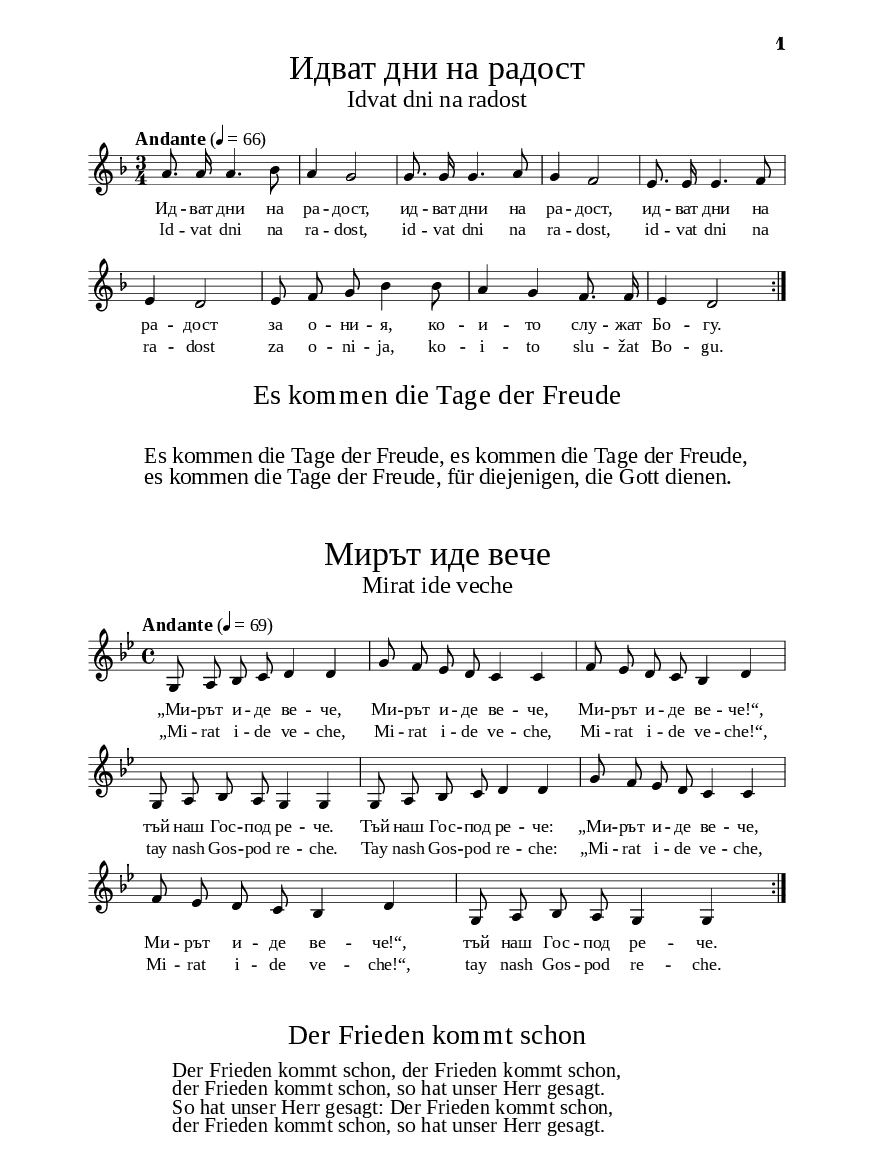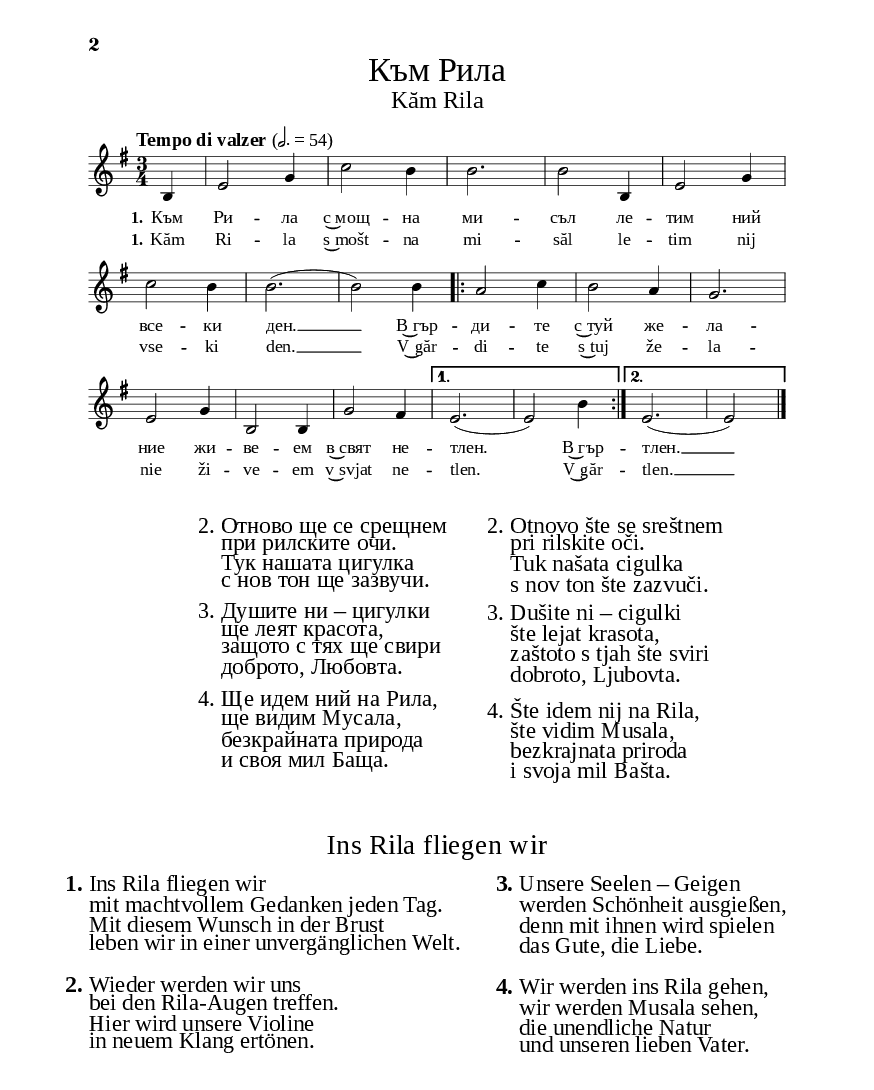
\version "2.24.4"

% include paper part and global functions
\include "include/globals.ily"

\bookpart {
  \label #'ref056_1
  \tocItem \markup "Идват дни на радост – Idvat dni na radost"
  \include "include/bookpart-paper.ily"
  \score {
    \include "include/score-layout.ily"

    \new Voice \absolute  {
      \clef treble
      \key d \minor
      \time 3/4
      \autoBeamOff
      \tempoFunc "Andante" 4 "66"
      a'8. a'16 a'4. bes'8 | a'4 g'2 | g'8. g'16 g'4. a'8 |
      g'4 f'2 | e'8. e'16 e'4. f'8 | e'4 d'2 |
      e'8 f'8 g'8 bes'4 bes'8 | a'4 g'4 f'8. f'16 | e'4 d'2 | \bar ":|."
    }

    \addlyrics {
      Ид -- ват дни на ра -- дост, ид -- ват дни на
      ра -- дост, ид -- ват дни на ра -- дост
      за о -- ни -- я, ко -- и -- то слу -- жат Бо -- гу.
    }

    \addlyrics {
      Id -- vat dni na ra -- dost, id -- vat dni na
      ra -- dost, id -- vat dni na ra -- dost
      za o -- ni -- ja, ko -- i -- to slu -- žat Bo -- gu.
    }


    \header {
      title = \titleFunc "Идват дни на радост" "Idvat dni na radost"
    }

    \midi{}

  } % score

  % include foreign translation(s) of the song
  \markup \vspace #1
  \version "2.24.4"

\markup \fill-line { \fontsize #deTitleFontSize "Es kommen die Tage der Freude" }
\markup \null
\markup \null
\markup \abs-fontsize #11 \override #`(baseline-skip . ,deCoupletBaselineSkip) {
  \fill-line {
    \hspace #0.1
    \column {
      \vspace #1
      \line {
        \bold "  "
        \column {   
      "Es kommen die Tage der Freude, es kommen die Tage der Freude,"
      "es kommen die Tage der Freude, für diejenigen, die Gott dienen."
     
        }
      }
    }\hspace #0.1
  }
}

  \markup \vspace #2
  \label #'ref155_2
  \tocItem \markup "Мирът иде вече – Mirat ide veche"
  \include "include/bookpart-paper.ily"
  \score {
    \include "include/score-layout.ily"

    \new Voice \relative c' {
      \clef treble
      \key g \minor
      \time 4/4
      \tempoFunc "Andante" 4 "69"
      \autoBeamOff
      \repeat volta 2 {
        g8 a bes c d4 d4 | g8 f es d c4 c |

        f8 es d c bes 4 d 4 \break | g,8 a bes a g4 g4 |

        g8 a bes c d4 d4 | g8 f es d c4 c | \break

        f8 es d c bes 4 d 4 |  g,8 a bes a g4 g4 |
      }
    }

    \addlyrics {
      „Ми -- рът и -- де ве -- че, Ми -- рът и -- де ве -- че, Ми -- рът и -- де ве -- че!“,
      тъй наш Гос -- под ре -- че.
      Tъй наш Гос -- под ре -- че: „Ми -- рът и -- де ве -- че, Ми -- рът и -- де ве -- че!“,
      тъй наш Гос -- под ре -- че.
    }
    \addlyrics {
      „Mi -- rat i -- de ve -- che, Mi -- rat i -- de ve -- che, Mi -- rat i -- de ve -- che!“,
      tay nash Gos -- pod re -- che.
      Tay nash Gos -- pod re -- che: „Mi -- rat i -- de ve -- che, Mi -- rat i -- de ve -- che!“,
      tay nash Gos -- pod re -- che.}

      \header {
        title = \titleFunc "Мирът иде вече" "Mirat ide veche"
      }

      \midi{}

    } % score

    \markup \vspace #2

    % include foreign translation(s) of the song
    \version "2.24.3"

\markup \fill-line { \fontsize #deTitleFontSize "Der Frieden kommt schon" }
\markup \null
\markup \null
\markup \fontsize #deCoupletFontSize {
  \hspace #10
  \override #`(baseline-skip . ,deCoupletBaselineSkip)

  \column {
    \line { " " Der Frieden kommt schon,  der Frieden kommt schon, }
     \line { " " der Frieden kommt schon, so hat unser Herr gesagt.  }

    \line { " "So hat unser Herr gesagt: Der Frieden kommt schon, }
  \line {" "der Frieden kommt schon, so hat unser Herr gesagt. }

  }
}


    \label #'ref056_2
    \tocItem \markup "Към Рила – Kăm Rila"

    \include "include/bookpart-paper.ily"
    \score {
      \include "include/score-layout.ily"

      \new Voice \absolute  {
        \clef treble
        \key e \minor
        \time 3/4
        \tempoFunc "Tempo di valzer" 2. "54"
        \partial 4 b4 | e'2 g'4 | c''2 b'4 | b'2. | b'2 b4 | e'2 g'4 | \break
        c''2 b'4 | b'2. ( | b'2 ) b'4 |
        \repeat volta 2 {
          a'2 c''4 | b'2 a'4 | g'2. \break
          e'2 g'4 | b2 b4 | g'2 fis'4
        }
        \alternative {
          { e'2. ( | e'2 ) b'4 | }
          { e'2. ( | e'2 ) \bar "|." }
        }
      }

      \addlyrics {
        \set stanza = "1." Към Ри -- ла с~мощ -- на ми -- съл ле -- тим ний
        все -- ки ден. __ В~гър -- ди -- те с~туй же -- ла --
        ние жи -- ве -- ем в~свят не -- тлен. В~гър -- тлен. __
      }

      \addlyrics {
        \set stanza = "1." Kăm Ri -- la s~mošt -- na mi -- săl le -- tim nij
        vse -- ki den. __ V~găr -- di -- te s~tuj že -- la --
        nie ži -- ve -- em v~svjat ne -- tlen. V~găr -- tlen. __
      }

      \header {
        title = \titleFunc "Към Рила" "Kăm Rila"
      }

      \midi{}

    } % score
    \markup \empty-two

    \markup \abs-fontsize #11 {
      \hspace #15
      \override #`(baseline-skip . ,bgCoupletBaselineSkip)
      \column {

        \line { 2. Отново ще се срещнем  }
        \line {   "   " при рилските очи. }
        \line {   "   " Тук нашата цигулка }
        \line {   "   " с нов тон ще зазвучи. }

        \vspace #0.5
        \line { 3. Душите ни  – цигулки }
        \line {   "   " ще леят красота, }
        \line {   "   " защото с тях ще свири  }
        \line {   "   " доброто, Любовта. }
        \vspace #0.5
        \line { 4. Ще идем ний на Рила, }
        \line {   "   " ще видим Мусала, }
        \line {   "   " безкрайната природа  }
        \line {   "   " и своя мил Баща. }
      }

      \hspace #5
      \override #`(baseline-skip . ,bgCoupletBaselineSkip)
      \column {

        \line { 2. Otnovo šte se sreštnem  }
        \line {   "   " pri rilskite oči. }
        \line {   "   " Tuk našata cigulka }
        \line {   "   " s nov ton šte zazvuči. }

        \vspace #0.5
        \line { 3. Dušite ni  – cigulki }
        \line {   "   " šte lejat krasota, }
        \line {   "   " zaštoto s tjah šte sviri  }
        \line {   "   " dobroto, Ljubovta. }
        \vspace #0.5
        \line { 4. Šte idem nij na Rila, }
        \line {   "   " šte vidim Musala, }
        \line {   "   " bezkrajnata priroda  }
        \line {   "   " i svoja mil Bašta. }
      } %column
    } % markup


    \markup \vspace #2
    \version "2.24.4"

\markup \fill-line { \fontsize #deTitleFontSize "Ins Rila fliegen wir" }
\markup \null
\markup \null
\markup \abs-fontsize #11 \override #`(baseline-skip . ,bgCoupletBaselineSkip) {
  \fill-line {
    \hspace #0.1
    \column {
      \line {
        \bold "1."
        \column {
          "Ins Rila fliegen wir"
          "mit machtvollem Gedanken jeden Tag."
          "Mit diesem Wunsch in der Brust"
          "leben wir in einer unvergänglichen Welt."
        }
      }
      \vspace #1
      \line {
        \bold "2."
        \column {
          "Wieder werden wir uns"
          "bei den Rila-Augen treffen."
          "Hier wird unsere Violine"
          "in neuem Klang ertönen."
        }
      }
      \vspace #1
    }
    \hspace #0.1
    \column {
      \line {
        \bold "3."
        \column {
          "Unsere Seelen – Geigen"
          "werden Schönheit ausgießen,"
          "denn mit ihnen wird spielen"
          "das Gute, die Liebe."
        }
      }
      \vspace #1
      \line {
        \bold "4."
        \column {
          "Wir werden ins Rila gehen,"
          "wir werden Musala sehen,"
          "die unendliche Natur"
          "und unseren lieben Vater."
        }
      }
    }\hspace #0.1
  }
}




  } % bookpart
